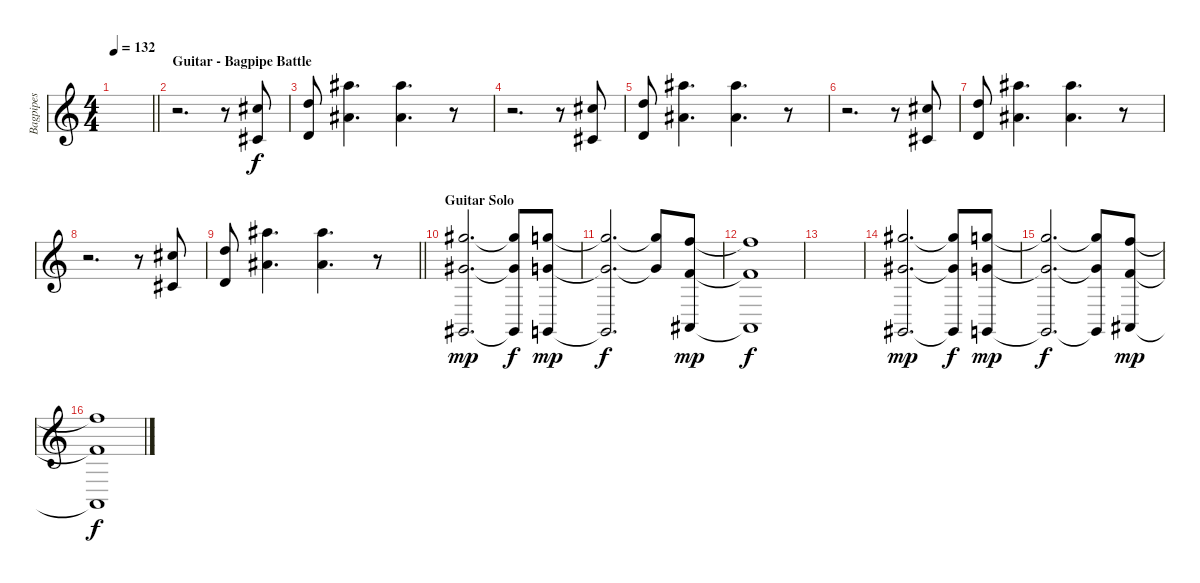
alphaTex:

\track ("Bagpipes" "Bagpipes") {instrument bagpipe}
\staff {score}
\tuning (E4 B3 G3 D3 A2 E2) {hide}
\ts (4 4)
\tempo 132
\clef g2
\barLineRight lightlight
\ks c
|
\section ("" "Guitar - Bagpipe Battle")
r.2{d} r.8 (9.1 6.3).8 |
(10.1 7.3).8 (18.1 15.3).4{d} (18.1 15.3).4{d} r.8 |
r.2{d} r.8 (9.1 6.3).8 |
(10.1 7.3).8 (18.1 15.3).4{d} (18.1 15.3).4{d} r.8 |
r.2{d} r.8 (9.1 6.3).8 |
(10.1 7.3).8 (18.1 15.3).4{d} (18.1 15.3).4{d} r.8 |
r.2{d} r.8 (9.1 6.3).8 |
\barLineRight lightlight
(10.1 7.3).8 (18.1 15.3).4{d} (18.1 15.3).4{d} r.8 |
\section ("" "Guitar Solo")
(16.1 13.3 4.6).2{d dy mp} (16.1{t} 13.3{t} 4.6{t}).8{dy f} (15.1 12.3 3.6).8{dy mp} |
(15.1{t} 12.3{t} 3.6{t}).2{d dy f} (15.1{t} 12.3{t}).8 (13.1 10.3 6.6).8{dy mp} |
(13.1{t} 10.3{t} 6.6{t}).1{dy f} |
|
(16.1 13.3 4.6).2{d dy mp} (16.1{t} 13.3{t} 4.6{t}).8{dy f} (15.1 12.3 3.6).8{dy mp} |
(15.1{t} 12.3{t} 3.6{t}).2{d dy f} (15.1{t} 12.3{t} 3.6{t}).8 (13.1 10.3 6.6).8{dy mp} |
(13.1{t} 10.3{t} 6.6{t}).1{dy f}
